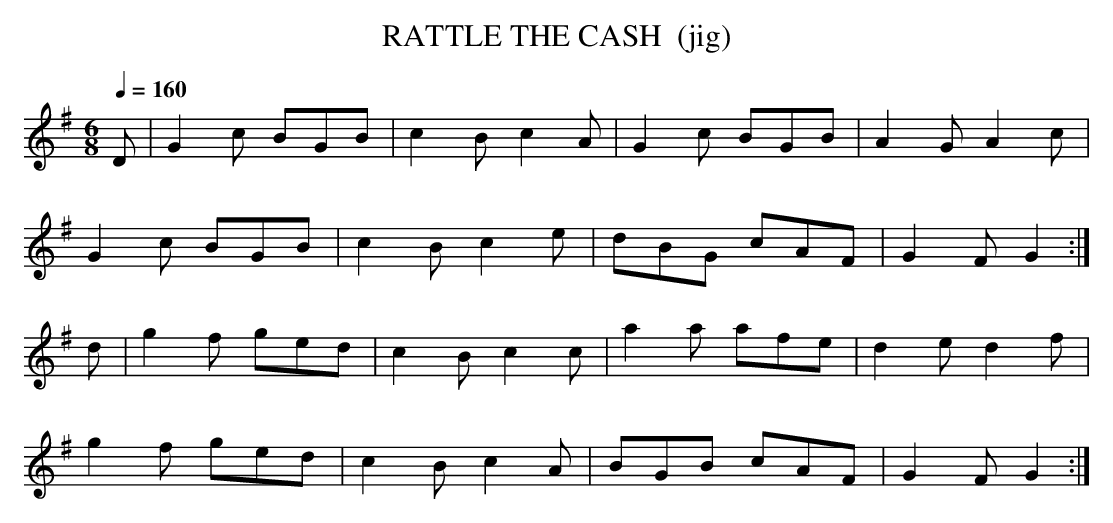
X:1
T:RATTLE THE CASH  (jig)
Q:1/4=160
L:1/8
M:6/8
K:G
D|G2c BGB|c2B c2A|G2c BGB|A2G A2c|
G2c BGB|c2B c2e|dBG cAF|G2F G2 :|
d|g2f ged|c2B c2c|a2a afe|d2e d2f|
g2f ged|c2B c2A|BGB cAF|G2F G2 :|
